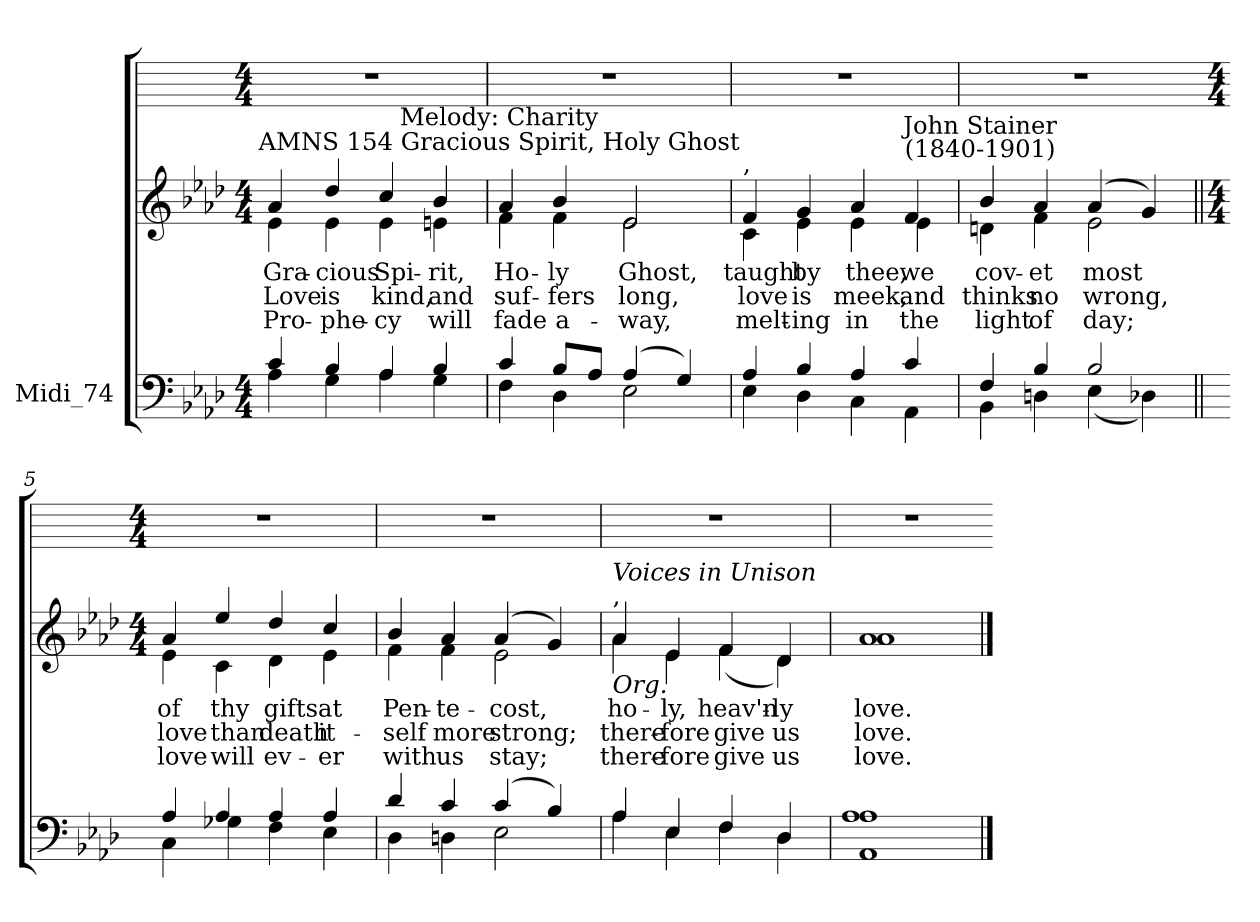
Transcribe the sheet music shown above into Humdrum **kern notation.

**kern	**kern	**text	**text	**text	**kern
*part3	*part2	*part2	*part2	*part2	*part1
*staff3	*staff2	*staff2	*staff2	*staff2	*staff1
*I"Midi_74	*	*	*	*	*
*clefF4	*clefG2	*	*	*	*
*k[b-e-a-d-]	*k[b-e-a-d-]	*	*	*	*
*A-:	*A-:	*	*	*	*
*M4/4	*M4/4	*	*	*	*M4/4
=1	=1	=1	=1	=1	=1
*^	*	*	*	*	*
!	!	!LO:TX:a:cj:t=Christopher Wordsworth\n(1807-1885)	!	!	!	!
!	!	!	!LO:LY:b	!LO:LY:b	!LO:LY:b	!
*	*	*^	*	*	*	*
4c/	4A-\	4a-/	4e-\	Gra-	-Love	Pro-	1r
!	!	!	!	!LO:LY:b	!LO:LY:b	!LO:LY:b	!
4B-/	4G\	4dd-/	4e-\	-cious	is	phe-	.
!	!	!	!	!LO:LY:b	!LO:LY:b	!LO:LY:b	!
4A-/	4A-\	4cc/	4e-\	-Spi-	-kind,	cy	.
!	!	!	!	!LO:LY:b	!LO:LY:b	!LO:LY:b	!
4B-/	4G\	4b-/	4en\	rit,	and	will	.
=2	=2	=2	=2	=2	=2	=2	=2
!	!	!LO:TX:a:cj:t=AMNS 154 Gracious Spirit, Holy Ghost	!	!	!	!	!
!	!	!LO:TX:a:cj:t=Melody&colon; Charity	!	!	!	!	!
!	!	!	!	!LO:LY:b	!LO:LY:b	!LO:LY:b	!
4c/	4F\	4a-/	4f\	Ho-	-suf-	-fade	1r
!	!	!	!	!LO:LY:b	!LO:LY:b	!LO:LY:b	!
8B-/L	4D-\	4b-/	4f\	ly	fers	a-	.
8A-/J	.	.	.	.	.	.	.
!	!	!	!	!LO:LY:b	!LO:LY:b	!LO:LY:b	!
(>4A-/	2E-\	2e-/	2e-\	-Ghost,	long,	way,	.
4G/)	.	.	.	.	.	.	.
=3	=3	=3	=3	=3	=3	=3	=3
!	!	!LO:TX:a:t=,	!	!	!	!	!
!	!	!	!	!LO:LY:b	!LO:LY:b	!LO:LY:b	!
4A-/	4E-\	4f/	4c\	taught	love	melt-	1r
!	!	!	!	!LO:LY:b	!LO:LY:b	!LO:LY:b	!
4B-/	4D-\	4g/	4e-\	-by	is	ing	.
!	!	!	!	!LO:LY:b	!LO:LY:b	!LO:LY:b	!
4A-/	4C\	4a-/	4e-\	thee,	meek,	in	.
!	!	!	!	!LO:LY:b	!LO:LY:b	!LO:LY:b	!
4c/	4AA-\	4f/	4e-\	we	and	the	.
=4	=4	=4	=4	=4	=4	=4	=4
!	!	!LO:TX:a:cj:t=John Stainer\n(1840-1901)	!	!	!	!	!
!	!	!	!	!LO:LY:b	!LO:LY:b	!LO:LY:b	!
4F/	4BB-\	4b-/	4dn\	cov-	-thinks	light	1r
!	!	!	!	!LO:LY:b	!LO:LY:b	!LO:LY:b	!
4B-/	4Dn\	4a-/	4f\	et	no	of	.
!	!	!	!	!LO:LY:b	!LO:LY:b	!LO:LY:b	!
2B-/	(<4E-\	(>4a-/	2e-\	most	wrong,	day;	.
.	4D-X\)	4g/)	.	.	.	.	.
!!LO:LB:g=z
=5||	=5||	=5||	=5||	=5	=5	=5	=5
*	*	*M4/4	*	*	*	*	*M4/4
!	!	!	!	!LO:LY:b	!LO:LY:b	!LO:LY:b	!
4A-/	4C\	4a-/	4e-\	of	love	love	1r
!	!	!	!	!LO:LY:b	!LO:LY:b	!LO:LY:b	!
4A-/	4G-X\	4ee-/	4c\	thy	than	will	.
!	!	!	!	!LO:LY:b	!LO:LY:b	!LO:LY:b	!
4A-/	4F\	4dd-/	4d-\	gifts	death	ev-	.
!	!	!	!	!LO:LY:b	!LO:LY:b	!LO:LY:b	!
4A-/	4E-\	4cc/	4e-\	-at	it-	-er	.
=6	=6	=6	=6	=6	=6	=6	=6
!	!	!	!	!LO:LY:b	!LO:LY:b	!LO:LY:b	!
4d-/	4D-\	4b-/	4f\	Pen-	-self	with	1r
!	!	!	!	!LO:LY:b	!LO:LY:b	!LO:LY:b	!
4c/	4Dn\	4a-/	4f\	te-	-more	us	.
!	!	!	!	!LO:LY:b	!LO:LY:b	!LO:LY:b	!
(>4c/	2E-\	(>4a-/	2e-\	cost,	strong;	stay;	.
4B-/)	.	4g/)	.	.	.	.	.
=7	=7	=7	=7	=7	=7	=7	=7
!	!	!LO:TX:a:t=,	!	!	!	!	!
!	!	!LO:TX:b:i:t=Org.	!	!	!	!	!
!	!	!LO:TX:a:i:t=Voices in Unison	!	!	!	!	!
!	!	!	!	!LO:LY:b	!LO:LY:b	!LO:LY:b	!
4A-/	4A-\	4a-/	4a-\	ho-	-there-	-there-	1r
!	!	!	!	!LO:LY:b	!LO:LY:b	!LO:LY:b	!
4E-/	4E-\	4e-/	4e-\	-ly,	fore	fore	.
!	!	!	!	!LO:LY:b	!LO:LY:b	!LO:LY:b	!
4F/	4F\	4f/	(<4f\	heav'n-	-give	give	.
!	!	!	!	!LO:LY:b	!LO:LY:b	!LO:LY:b	!
4D-/	4D-\	4d-/	4d-\)	ly	us	us	.
=8	=8	=8	=8	=8	=8	=8	=8
!	!	!	!	!LO:LY:b	!LO:LY:b	!LO:LY:b	!
1AA-/ 1A-/	1A-\	1a-/	1a-\	love.	love.	love.	1r
*v	*v	*	*	*	*	*	*
*	*v	*v	*	*	*	*
==	==	=	=	=	=
*-	*-	*-	*-	*-	*-
